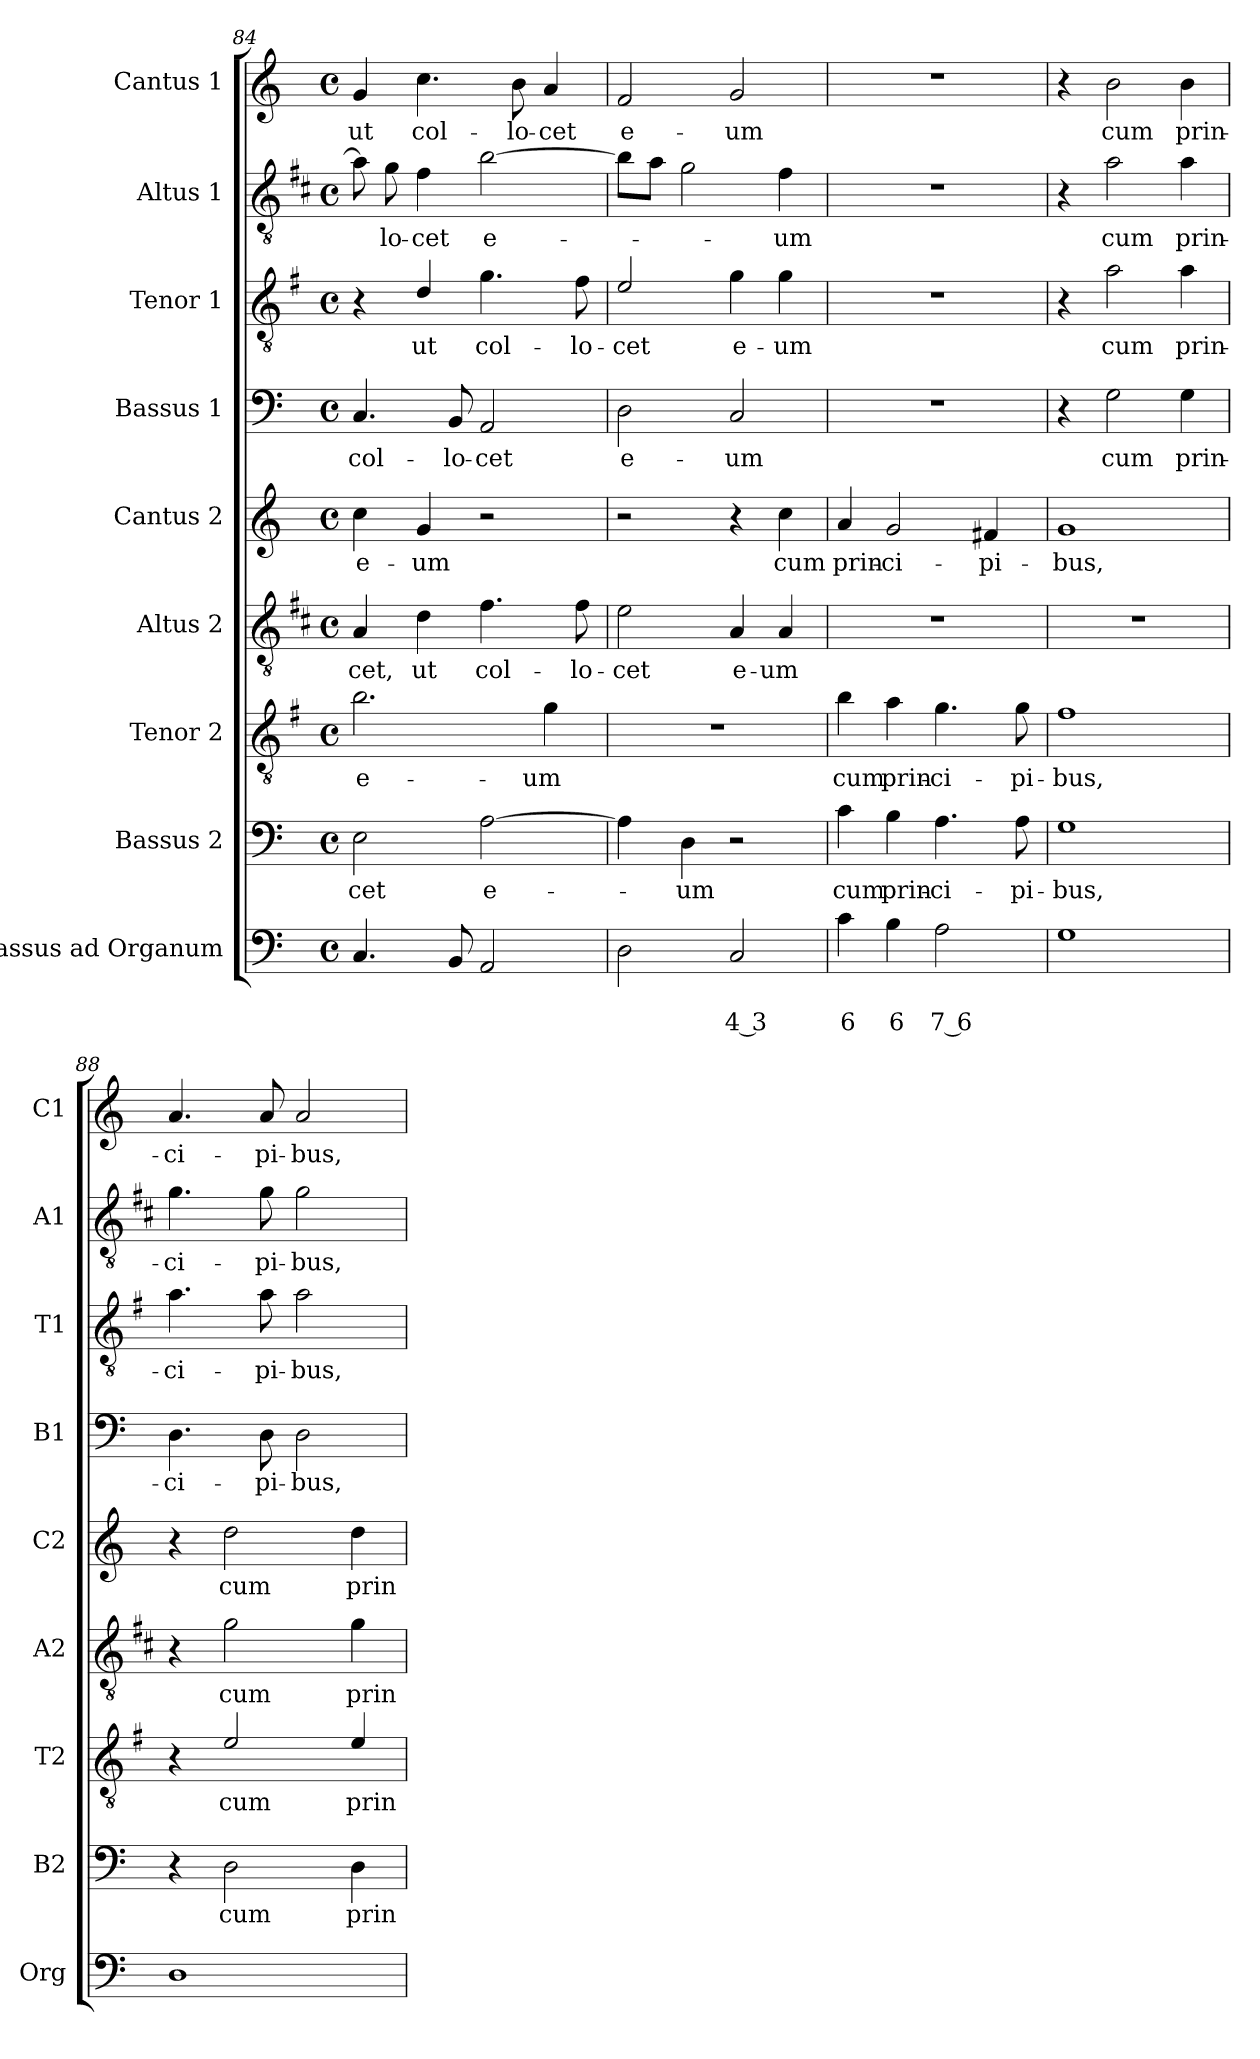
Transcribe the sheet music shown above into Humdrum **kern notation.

**kern	**text	**text	**kern	**text	**kern	**text	**kern	**text	**kern	**text	**kern	**text	**kern	**text	**kern	**text	**kern	**text
*part9	*part9	*part9	*part8	*part8	*part7	*part7	*part6	*part6	*part5	*part5	*part4	*part4	*part3	*part3	*part2	*part2	*part1	*part1
*staff9	*staff9	*staff9	*staff8	*staff8	*staff7	*staff7	*staff6	*staff6	*staff5	*staff5	*staff4	*staff4	*staff3	*staff3	*staff2	*staff2	*staff1	*staff1
*I"Bassus ad Organum	*	*	*I"Bassus 2	*	*I"Tenor 2	*	*I"Altus 2	*	*I"Cantus 2	*	*I"Bassus 1	*	*I"Tenor 1	*	*I"Altus 1	*	*I"Cantus 1	*
*I'Org	*	*	*I'B2	*	*I'T2	*	*I'A2	*	*I'C2	*	*I'B1	*	*I'T1	*	*I'A1	*	*I'C1	*
!!LO:PB:g=z
*clefF4	*	*	*clefF4	*	*clefGv2	*	*clefGv2	*	*clefG2	*	*clefF4	*	*clefGv2	*	*clefGv2	*	*clefG2	*
*	*	*	*	*	*ITrd4c7	*	*ITrd1c2	*	*	*	*	*	*ITrd4c7	*	*ITrd1c2	*	*	*
*k[]	*	*	*k[]	*	*k[]	*	*k[]	*	*k[]	*	*k[]	*	*k[]	*	*k[]	*	*k[]	*
*C:	*	*	*C:	*	*C:	*	*C:	*	*C:	*	*C:	*	*C:	*	*C:	*	*C:	*
*M4/4	*	*	*M4/4	*	*M4/4	*	*M4/4	*	*M4/4	*	*M4/4	*	*M4/4	*	*M4/4	*	*M4/4	*
*met(c)	*	*	*met(c)	*	*met(c)	*	*met(c)	*	*met(c)	*	*met(c)	*	*met(c)	*	*met(c)	*	*met(c)	*
=84	=84	=84	=84	=84	=84	=84	=84	=84	=84	=84	=84	=84	=84	=84	=84	=84	=84	=84
!	!	!	!	!LO:LY:b	!	!LO:LY:b	!	!LO:LY:b	!	!LO:LY:b	!	!LO:LY:b	!	!	!	!	!	!LO:LY:b
4.C/	.	.	2E\	-cet	2.e\	e-	4G/	-cet,	4cc\	e-	4.C/	col-	4r	.	8g\]	.	4g/	ut
!	!	!	!	!	!	!	!	!	!	!	!	!	!	!	!	!LO:LY:b	!	!
.	.	.	.	.	.	.	.	.	.	.	.	.	.	.	8f\	-lo-	.	.
!	!	!	!	!	!	!	!	!LO:LY:b	!	!LO:LY:b	!	!	!	!LO:LY:b	!	!LO:LY:b	!	!LO:LY:b
.	.	.	.	.	.	.	4c\	ut	4g/	-um	.	.	4G/	ut	4e\	-cet	4.cc\	col-
!	!	!	!	!	!	!	!	!	!	!	!	!LO:LY:b	!	!	!	!	!	!
8BB/	.	.	.	.	.	.	.	.	.	.	8BB/	-lo-	.	.	.	.	.	.
!	!	!	!	!LO:LY:b	!	!	!	!LO:LY:b	!	!	!	!LO:LY:b	!	!LO:LY:b	!	!LO:LY:b	!	!
2AA/	.	.	[2A\	e-	.	.	4.e\	col-	2r	.	2AA/	-cet	4.c\	col-	[2a\	e-	.	.
!	!	!	!	!	!	!	!	!	!	!	!	!	!	!	!	!	!	!LO:LY:b
.	.	.	.	.	.	.	.	.	.	.	.	.	.	.	.	.	8b\	-lo-
!	!	!	!	!	!	!LO:LY:b	!	!	!	!	!	!	!	!	!	!	!	!LO:LY:b
.	.	.	.	.	4c\	-um	.	.	.	.	.	.	.	.	.	.	4a/	-cet
!	!	!	!	!	!	!	!	!LO:LY:b	!	!	!	!	!	!LO:LY:b	!	!	!	!
.	.	.	.	.	.	.	8e\	-lo-	.	.	.	.	8B\	-lo-	.	.	.	.
=85	=85	=85	=85	=85	=85	=85	=85	=85	=85	=85	=85	=85	=85	=85	=85	=85	=85	=85
!	!	!	!	!	!	!	!	!LO:LY:b	!	!	!	!LO:LY:b	!	!LO:LY:b	!	!	!	!LO:LY:b
2D\	.	.	4A\]	.	1r	.	2d\	-cet	2r	.	2D\	e-	2A/	-cet	8a\L]	.	2f/	e-
.	.	.	.	.	.	.	.	.	.	.	.	.	.	.	8g\J	.	.	.
!	!	!	!	!LO:LY:b	!	!	!	!	!	!	!	!	!	!	!	!	!	!
.	.	.	4D\	-um	.	.	.	.	.	.	.	.	.	.	2f\	.	.	.
!	!	!LO:LY:b	!	!	!	!	!	!LO:LY:b	!	!	!	!LO:LY:b	!	!LO:LY:b	!	!	!	!LO:LY:b
2C/	.	4 3	2r	.	.	.	4G/	e-	4r	.	2C/	-um	4c\	e-	.	.	2g/	-um
!	!	!	!	!	!	!	!	!LO:LY:b	!	!LO:LY:b	!	!	!	!LO:LY:b	!	!LO:LY:b	!	!
.	.	.	.	.	.	.	4G/	-um	4cc\	cum	.	.	4c\	-um	4e\	-um	.	.
=86	=86	=86	=86	=86	=86	=86	=86	=86	=86	=86	=86	=86	=86	=86	=86	=86	=86	=86
!	!	!LO:LY:b	!	!LO:LY:b	!	!LO:LY:b	!	!	!	!LO:LY:b	!	!	!	!	!	!	!	!
4c\	.	6	4c\	cum	4e\	cum	1r	.	4a/	prin-	1r	.	1r	.	1r	.	1r	.
!	!	!LO:LY:b	!	!LO:LY:b	!	!LO:LY:b	!	!	!	!LO:LY:b	!	!	!	!	!	!	!	!
4B\	.	6	4B\	prin-	4d\	prin-	.	.	2g/	-ci-	.	.	.	.	.	.	.	.
!	!	!LO:LY:b	!	!LO:LY:b	!	!LO:LY:b	!	!	!	!	!	!	!	!	!	!	!	!
2A\	.	7 6	4.A\	-ci-	4.c\	-ci-	.	.	.	.	.	.	.	.	.	.	.	.
!	!	!	!	!	!	!	!	!	!	!LO:LY:b	!	!	!	!	!	!	!	!
.	.	.	.	.	.	.	.	.	4f#X/	-pi-	.	.	.	.	.	.	.	.
!	!	!	!	!LO:LY:b	!	!LO:LY:b	!	!	!	!	!	!	!	!	!	!	!	!
.	.	.	8A\	-pi-	8c\	-pi-	.	.	.	.	.	.	.	.	.	.	.	.
=87	=87	=87	=87	=87	=87	=87	=87	=87	=87	=87	=87	=87	=87	=87	=87	=87	=87	=87
!	!	!	!	!LO:LY:b	!	!LO:LY:b	!	!	!	!LO:LY:b	!	!	!	!	!	!	!	!
1G	.	.	1G	-bus,	1B	-bus,	1r	.	1g	-bus,	4r	.	4r	.	4r	.	4r	.
!	!	!	!	!	!	!	!	!	!	!	!	!LO:LY:b	!	!LO:LY:b	!	!LO:LY:b	!	!LO:LY:b
.	.	.	.	.	.	.	.	.	.	.	2G\	cum	2d\	cum	2g\	cum	2b\	cum
!	!	!	!	!	!	!	!	!	!	!	!	!LO:LY:b	!	!LO:LY:b	!	!LO:LY:b	!	!LO:LY:b
.	.	.	.	.	.	.	.	.	.	.	4G\	prin-	4d\	prin-	4g\	prin-	4b\	prin-
=88	=88	=88	=88	=88	=88	=88	=88	=88	=88	=88	=88	=88	=88	=88	=88	=88	=88	=88
!	!	!	!	!	!	!	!	!	!	!	!	!LO:LY:b	!	!LO:LY:b	!	!LO:LY:b	!	!LO:LY:b
1D	.	.	4r	.	4r	.	4r	.	4r	.	4.D\	-ci-	4.d\	-ci-	4.f\	-ci-	4.a/	-ci-
!	!	!	!	!LO:LY:b	!	!LO:LY:b	!	!LO:LY:b	!	!LO:LY:b	!	!	!	!	!	!	!	!
.	.	.	2D\	cum	2A/	cum	2f\	cum	2dd\	cum	.	.	.	.	.	.	.	.
!	!	!	!	!	!	!	!	!	!	!	!	!LO:LY:b	!	!LO:LY:b	!	!LO:LY:b	!	!LO:LY:b
.	.	.	.	.	.	.	.	.	.	.	8D\	-pi-	8d\	-pi-	8f\	-pi-	8a/	-pi-
!	!	!	!	!	!	!	!	!	!	!	!	!LO:LY:b	!	!LO:LY:b	!	!LO:LY:b	!	!LO:LY:b
.	.	.	.	.	.	.	.	.	.	.	2D\	-bus,	2d\	-bus,	2f\	-bus,	2a/	-bus,
!	!	!	!	!LO:LY:b	!	!LO:LY:b	!	!LO:LY:b	!	!LO:LY:b	!	!	!	!	!	!	!	!
.	.	.	4D\	prin-	4A/	prin-	4f\	prin-	4dd\	prin-	.	.	.	.	.	.	.	.
=	=	=	=	=	=	=	=	=	=	=	=	=	=	=	=	=	=	=
*-	*-	*-	*-	*-	*-	*-	*-	*-	*-	*-	*-	*-	*-	*-	*-	*-	*-	*-
